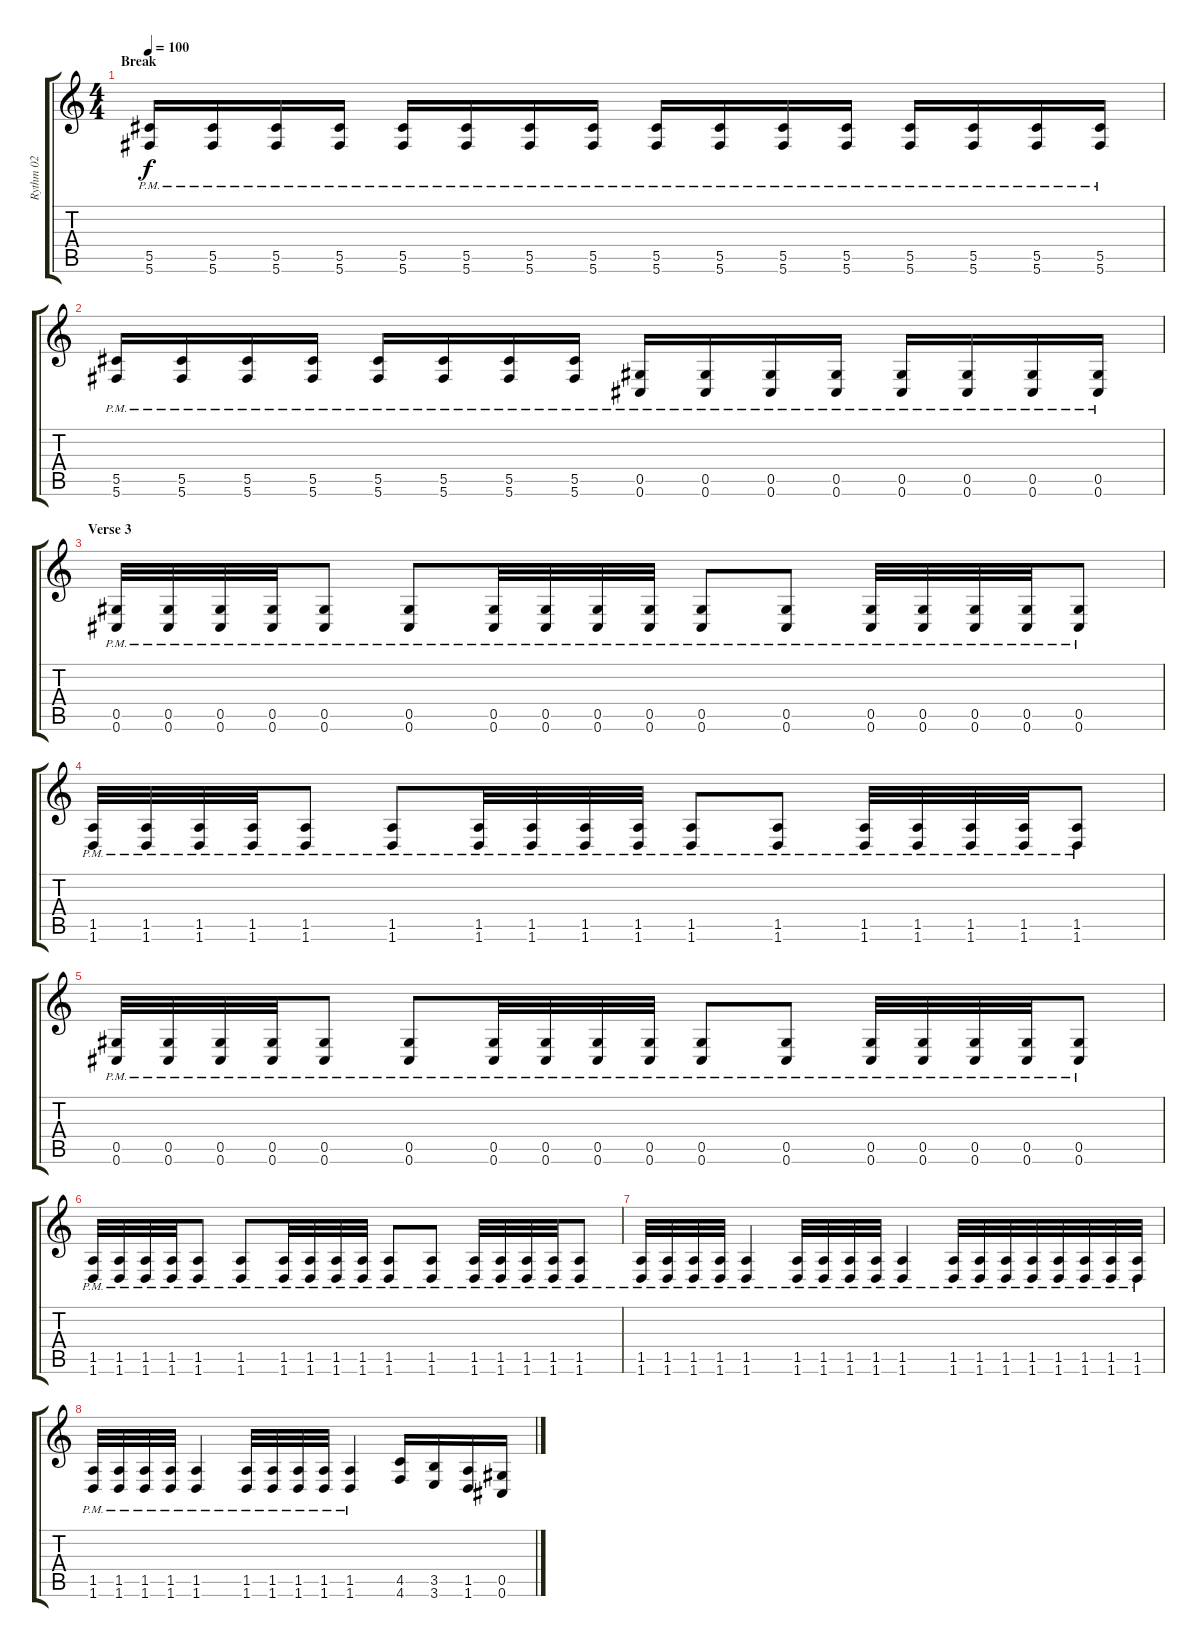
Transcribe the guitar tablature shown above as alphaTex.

\track ("Rythm 02" "Rythm 02") {instrument distortionguitar}
\staff {score tabs}
\tuning (Eb4 Bb3 Gb3 Db3 Ab2 Db2) {hide}
\ts (4 4)
\section ("" "Break")
\tempo 100
\clef g2
\ks c
(5.5{pm} 5.6{pm}).16{dy f} (5.5{pm} 5.6{pm}).16 (5.5{pm} 5.6{pm}).16 (5.5{pm} 5.6{pm}).16 (5.5{pm} 5.6{pm}).16 (5.5{pm} 5.6{pm}).16 (5.5{pm} 5.6{pm}).16 (5.5{pm} 5.6{pm}).16 (5.5{pm} 5.6{pm}).16 (5.5{pm} 5.6{pm}).16 (5.5{pm} 5.6{pm}).16 (5.5{pm} 5.6{pm}).16 (5.5{pm} 5.6{pm}).16 (5.5{pm} 5.6{pm}).16 (5.5{pm} 5.6{pm}).16 (5.5{pm} 5.6{pm}).16 |
(5.5{pm} 5.6{pm}).16 (5.5{pm} 5.6{pm}).16 (5.5{pm} 5.6{pm}).16 (5.5{pm} 5.6{pm}).16 (5.5{pm} 5.6{pm}).16 (5.5{pm} 5.6{pm}).16 (5.5{pm} 5.6{pm}).16 (5.5{pm} 5.6{pm}).16 (0.5{pm} 0.6{pm}).16 (0.5{pm} 0.6{pm}).16 (0.5{pm} 0.6{pm}).16 (0.5{pm} 0.6{pm}).16 (0.5{pm} 0.6{pm}).16 (0.5{pm} 0.6{pm}).16 (0.5{pm} 0.6{pm}).16 (0.5{pm} 0.6{pm}).16 |
\section ("" "Verse 3")
(0.5{pm} 0.6{pm}).32 (0.5{pm} 0.6{pm}).32 (0.5{pm} 0.6{pm}).32 (0.5{pm} 0.6{pm}).32 (0.5{pm} 0.6{pm}).8 (0.5{pm} 0.6{pm}).8 (0.5{pm} 0.6{pm}).32 (0.5{pm} 0.6{pm}).32 (0.5{pm} 0.6{pm}).32 (0.5{pm} 0.6{pm}).32 (0.5{pm} 0.6{pm}).8 (0.5{pm} 0.6{pm}).8 (0.5{pm} 0.6{pm}).32 (0.5{pm} 0.6{pm}).32 (0.5{pm} 0.6{pm}).32 (0.5{pm} 0.6{pm}).32 (0.5{pm} 0.6{pm}).8 |
(1.5{pm} 1.6{pm}).32 (1.5{pm} 1.6{pm}).32 (1.5{pm} 1.6{pm}).32 (1.5{pm} 1.6{pm}).32 (1.5{pm} 1.6{pm}).8 (1.5{pm} 1.6{pm}).8 (1.5{pm} 1.6{pm}).32 (1.5{pm} 1.6{pm}).32 (1.5{pm} 1.6{pm}).32 (1.5{pm} 1.6{pm}).32 (1.5{pm} 1.6{pm}).8 (1.5{pm} 1.6{pm}).8 (1.5{pm} 1.6{pm}).32 (1.5{pm} 1.6{pm}).32 (1.5{pm} 1.6{pm}).32 (1.5{pm} 1.6{pm}).32 (1.5{pm} 1.6{pm}).8 |
(0.5{pm} 0.6{pm}).32 (0.5{pm} 0.6{pm}).32 (0.5{pm} 0.6{pm}).32 (0.5{pm} 0.6{pm}).32 (0.5{pm} 0.6{pm}).8 (0.5{pm} 0.6{pm}).8 (0.5{pm} 0.6{pm}).32 (0.5{pm} 0.6{pm}).32 (0.5{pm} 0.6{pm}).32 (0.5{pm} 0.6{pm}).32 (0.5{pm} 0.6{pm}).8 (0.5{pm} 0.6{pm}).8 (0.5{pm} 0.6{pm}).32 (0.5{pm} 0.6{pm}).32 (0.5{pm} 0.6{pm}).32 (0.5{pm} 0.6{pm}).32 (0.5{pm} 0.6{pm}).8 |
(1.5{pm} 1.6{pm}).32 (1.5{pm} 1.6{pm}).32 (1.5{pm} 1.6{pm}).32 (1.5{pm} 1.6{pm}).32 (1.5{pm} 1.6{pm}).8 (1.5{pm} 1.6{pm}).8 (1.5{pm} 1.6{pm}).32 (1.5{pm} 1.6{pm}).32 (1.5{pm} 1.6{pm}).32 (1.5{pm} 1.6{pm}).32 (1.5{pm} 1.6{pm}).8 (1.5{pm} 1.6{pm}).8 (1.5{pm} 1.6{pm}).32 (1.5{pm} 1.6{pm}).32 (1.5{pm} 1.6{pm}).32 (1.5{pm} 1.6{pm}).32 (1.5{pm} 1.6{pm}).8 |
(1.5{pm} 1.6{pm}).32 (1.5{pm} 1.6{pm}).32 (1.5{pm} 1.6{pm}).32 (1.5{pm} 1.6{pm}).32 (1.5{pm} 1.6{pm}).4 (1.5{pm} 1.6{pm}).32 (1.5{pm} 1.6{pm}).32 (1.5{pm} 1.6{pm}).32 (1.5{pm} 1.6{pm}).32 (1.5{pm} 1.6{pm}).4 (1.5{pm} 1.6{pm}).32 (1.5{pm} 1.6{pm}).32 (1.5{pm} 1.6{pm}).32 (1.5{pm} 1.6{pm}).32 (1.5{pm} 1.6{pm}).32 (1.5{pm} 1.6{pm}).32 (1.5{pm} 1.6{pm}).32 (1.5{pm} 1.6{pm}).32 |
(1.5{pm} 1.6{pm}).32 (1.5{pm} 1.6{pm}).32 (1.5{pm} 1.6{pm}).32 (1.5{pm} 1.6{pm}).32 (1.5{pm} 1.6{pm}).4 (1.5{pm} 1.6{pm}).32 (1.5{pm} 1.6{pm}).32 (1.5{pm} 1.6{pm}).32 (1.5{pm} 1.6{pm}).32 (1.5{pm} 1.6{pm}).4 (4.5 4.6).16 (3.5 3.6).16 (1.5 1.6).16 (0.5 0.6).16
